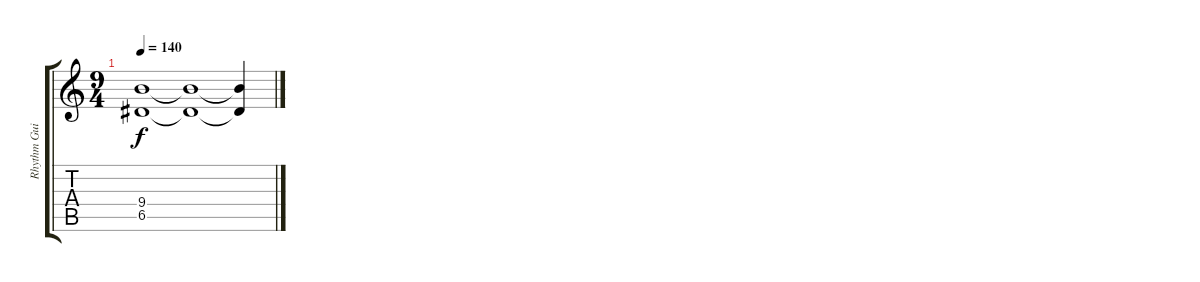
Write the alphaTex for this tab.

\track ("Rhythm Guitar 1" "Rhythm Gui") {instrument overdrivenguitar}
\staff {score tabs}
\tuning (E4 B3 G3 D3 A2 E2) {hide}
\ts (9 4)
\tempo 140
\clef g2
\ks c
(9.4{t} 6.5{t}).1{dy f} (9.4{t} 6.5{t}).1 (9.4{t} 6.5{t}).4
